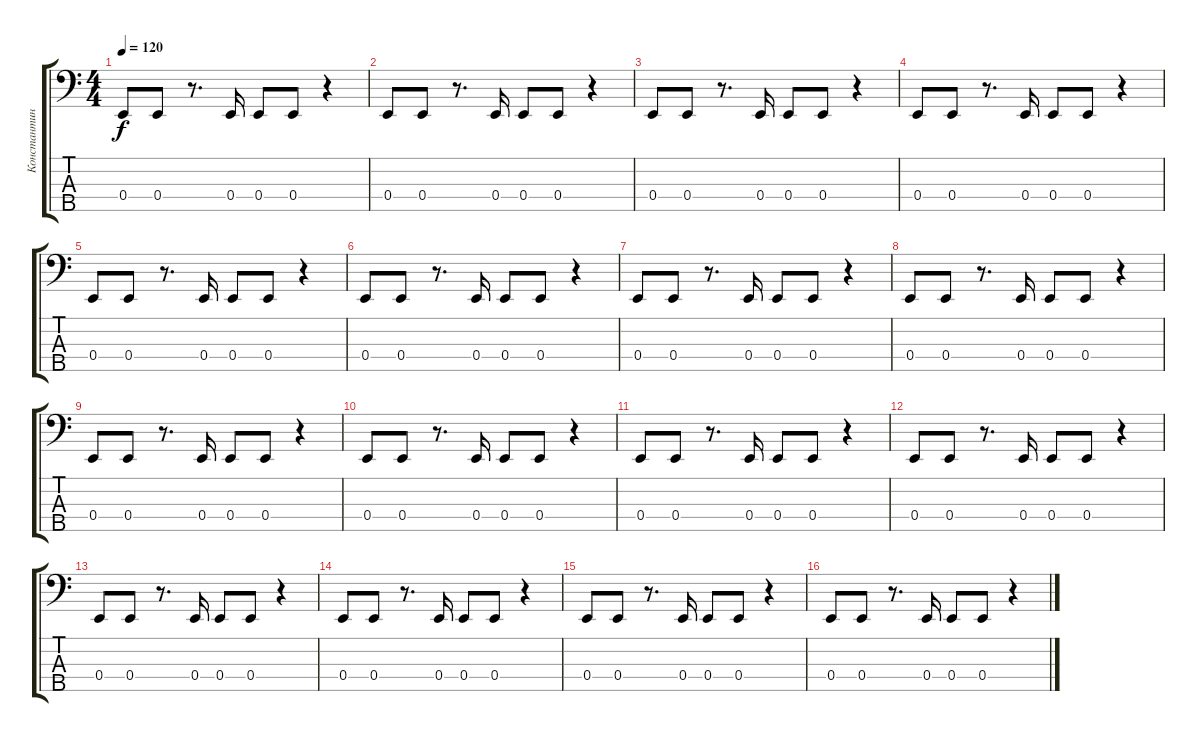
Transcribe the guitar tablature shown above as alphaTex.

\track ("Константин Бекрев" "Константин") {instrument electricbasspick}
\staff {score tabs}
\tuning (G2 D2 A1 E1 B0) {hide}
\ts (4 4)
\tempo 120
\clef f4
\ks c
0.4.8{dy f} 0.4.8 r.8{d} 0.4.16 0.4.8 0.4.8 r.4 |
0.4.8 0.4.8 r.8{d} 0.4.16 0.4.8 0.4.8 r.4 |
0.4.8 0.4.8 r.8{d} 0.4.16 0.4.8 0.4.8 r.4 |
0.4.8 0.4.8 r.8{d} 0.4.16 0.4.8 0.4.8 r.4 |
0.4.8 0.4.8 r.8{d} 0.4.16 0.4.8 0.4.8 r.4 |
0.4.8 0.4.8 r.8{d} 0.4.16 0.4.8 0.4.8 r.4 |
0.4.8 0.4.8 r.8{d} 0.4.16 0.4.8 0.4.8 r.4 |
0.4.8 0.4.8 r.8{d} 0.4.16 0.4.8 0.4.8 r.4 |
0.4.8 0.4.8 r.8{d} 0.4.16 0.4.8 0.4.8 r.4 |
0.4.8 0.4.8 r.8{d} 0.4.16 0.4.8 0.4.8 r.4 |
0.4.8 0.4.8 r.8{d} 0.4.16 0.4.8 0.4.8 r.4 |
0.4.8 0.4.8 r.8{d} 0.4.16 0.4.8 0.4.8 r.4 |
0.4.8 0.4.8 r.8{d} 0.4.16 0.4.8 0.4.8 r.4 |
0.4.8 0.4.8 r.8{d} 0.4.16 0.4.8 0.4.8 r.4 |
0.4.8 0.4.8 r.8{d} 0.4.16 0.4.8 0.4.8 r.4 |
0.4.8 0.4.8 r.8{d} 0.4.16 0.4.8 0.4.8 r.4
